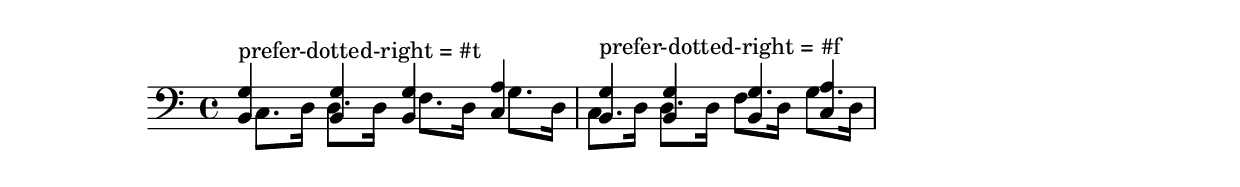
\version "2.16.0"
\header {

    texidoc = "If dotted note heads must remain on the left side,
collision resolution moves the dots to the right."

}

\layout { ragged-right = ##t }

\relative c {
  \clef bass
  \override Staff.NoteCollision #'prefer-dotted-right = ##t
  << <b g' >4 ^"prefer-dotted-right = #t" \\ { c8. d16 } >>
  << <b g' >4 \\ { d8. d16 } >>
  << <b g' >4 \\ { f'8. d16 } >>
  << <c a' >4 \\ { g'8. d16 } >>
  \override Staff.NoteCollision #'prefer-dotted-right = ##f
  << <b g' >4 ^"prefer-dotted-right = #f" \\ { c8. d16 } >>
  << <b g' >4 \\ { d8. d16 } >>
  << <b g' >4 \\ { f'8. d16 } >>
  << <c a' >4 \\ { g'8. d16 } >>
}
